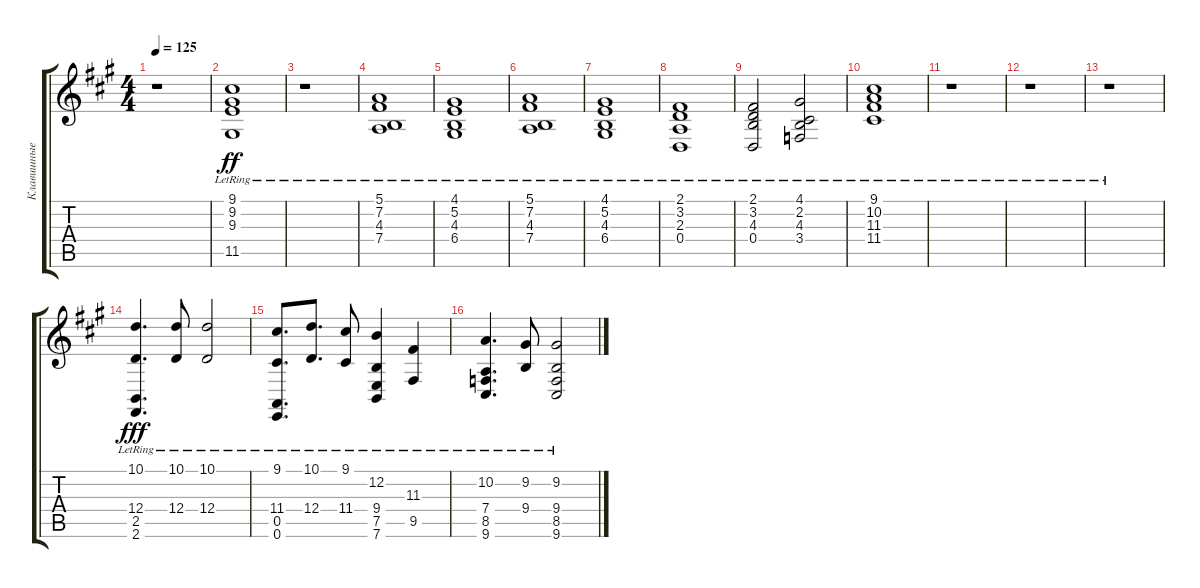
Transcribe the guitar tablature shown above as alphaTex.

\track ("Клавишные 2" "Клавишные ") {instrument electricgrandpiano}
\staff {score tabs}
\tuning (E4 B3 G3 D3 A2 E2) {hide}
\ts (4 4)
\tempo 125
\clef g2
\ks f#minor
r.1{dy ff} |
(9.1{lr} 9.2{lr} 9.3{lr} 11.5).1 |
r.1 |
(5.1{lr} 7.2{lr} 4.3{lr} 7.4).1 |
(4.1{lr} 5.2{lr} 4.3 6.4{lr}).1 |
(5.1{lr} 7.2{lr} 4.3{lr} 7.4).1 |
(4.1{lr} 5.2{lr} 4.3 6.4{lr}).1 |
(2.1{lr} 3.2{lr} 2.3{lr} 0.4{lr}).1 |
(2.1{lr} 3.2{lr} 4.3{lr} 0.4{lr}).2 (4.1{lr} 2.2{lr} 4.3{lr} 3.4{lr}).2 |
(9.1{lr} 10.2{lr} 11.3{lr} 11.4{lr}).1 |
r.1 |
r.1 |
r.1 |
(10.1{lr} 12.4 2.5 2.6).4{d dy fff} (10.1{lr} 12.4).8 (10.1{lr} 12.4).2 |
(9.1{lr} 11.4 0.5 0.6).8{d} (10.1{lr} 12.4).8{d} (9.1{lr} 11.4).8 (12.2{lr} 9.4 7.5 7.6).4 (11.3{lr} 9.5{lr}).4 |
(10.2 7.4{lr} 8.5 9.6).4{d} (9.2{lr} 9.4{lr}).8 (9.2{lr} 9.4{lr} 8.5 9.6).2
